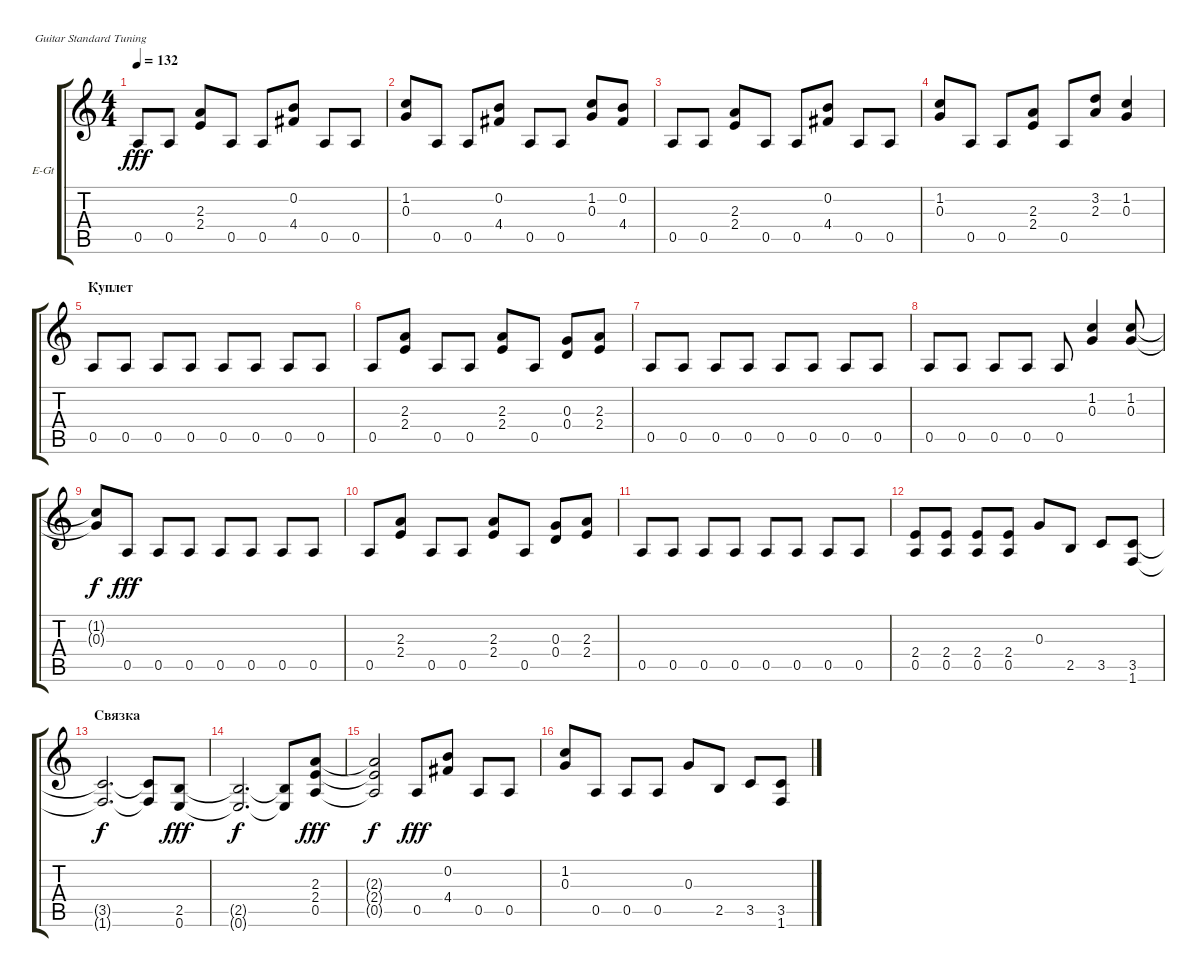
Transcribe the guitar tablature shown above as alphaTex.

\bracketExtendMode groupsimilarinstruments
\firstSystemTrackNameOrientation horizontal
\otherSystemsTrackNameOrientation horizontal
\track ("Андрей Большаков" "E-Gt") {instrument distortionguitar}
\staff {score tabs}
\tuning (E4 B3 G3 D3 A2 E2)
\ts (4 4)
\tempo 132
\clef g2
\scale
0.333333
\ks c
0.5.8{dy fff} 0.5.8 (2.3 2.4).8 0.5.8 0.5.8 (0.2 4.4).8 0.5.8 0.5.8 |
\scale
0.333333 (1.2 0.3).8 0.5.8 0.5.8 (0.2 4.4).8 0.5.8 0.5.8 (1.2 0.3).8 (0.2 4.4).8 |
\scale
0.333333 0.5.8 0.5.8 (2.3 2.4).8 0.5.8 0.5.8 (0.2 4.4).8 0.5.8 0.5.8 |
\scale
0.333333 (1.2 0.3).8 0.5.8 0.5.8 (2.3 2.4).8 0.5.8 (3.2 2.3).8 (1.2 0.3).4 |
\section ("" "Куплет")
\scale
0.333333 0.5.8 0.5.8 0.5.8 0.5.8 0.5.8 0.5.8 0.5.8 0.5.8 |
\scale
0.333333 0.5.8 (2.3 2.4).8 0.5.8 0.5.8 (2.3 2.4).8 0.5.8 (0.3 0.4).8 (2.3 2.4).8 |
\scale
0.333333 0.5.8 0.5.8 0.5.8 0.5.8 0.5.8 0.5.8 0.5.8 0.5.8 |
\scale
0.333333 0.5.8 0.5.8 0.5.8 0.5.8 0.5.8 (1.2 0.3).4 (1.2 0.3).8 |
\scale
0.333333 (1.2{t} 0.3{t}).8{dy f} 0.5.8{dy fff} 0.5.8 0.5.8 0.5.8 0.5.8 0.5.8 0.5.8 |
\scale
0.333333 0.5.8 (2.3 2.4).8 0.5.8 0.5.8 (2.3 2.4).8 0.5.8 (0.3 0.4).8 (2.3 2.4).8 |
\scale
0.333333 0.5.8 0.5.8 0.5.8 0.5.8 0.5.8 0.5.8 0.5.8 0.5.8 |
\scale
0.333333 (2.4 0.5).8 (2.4 0.5).8 (2.4 0.5).8 (2.4 0.5).8 0.3.8 2.5.8 3.5.8 (3.5 1.6).8 |
\section ("" "Связка")
\scale
0.333333 (3.5{t} 1.6{t}).2{d dy f} (3.5{t} 1.6{t}).8 (2.5 0.6).8{dy fff} |
\scale
0.333333 (2.5{t} 0.6{t}).2{d dy f} (2.5{t} 0.6{t}).8 (2.3 2.4 0.5).8{dy fff} |
\scale
0.333333 (2.3{t} 2.4{t} 0.5{t}).2{dy f} 0.5.8{dy fff} (0.2 4.4).8 0.5.8 0.5.8 |
\scale
0.333333 (1.2 0.3).8 0.5.8 0.5.8 0.5.8 0.3.8 2.5.8 3.5.8 (3.5 1.6).8
